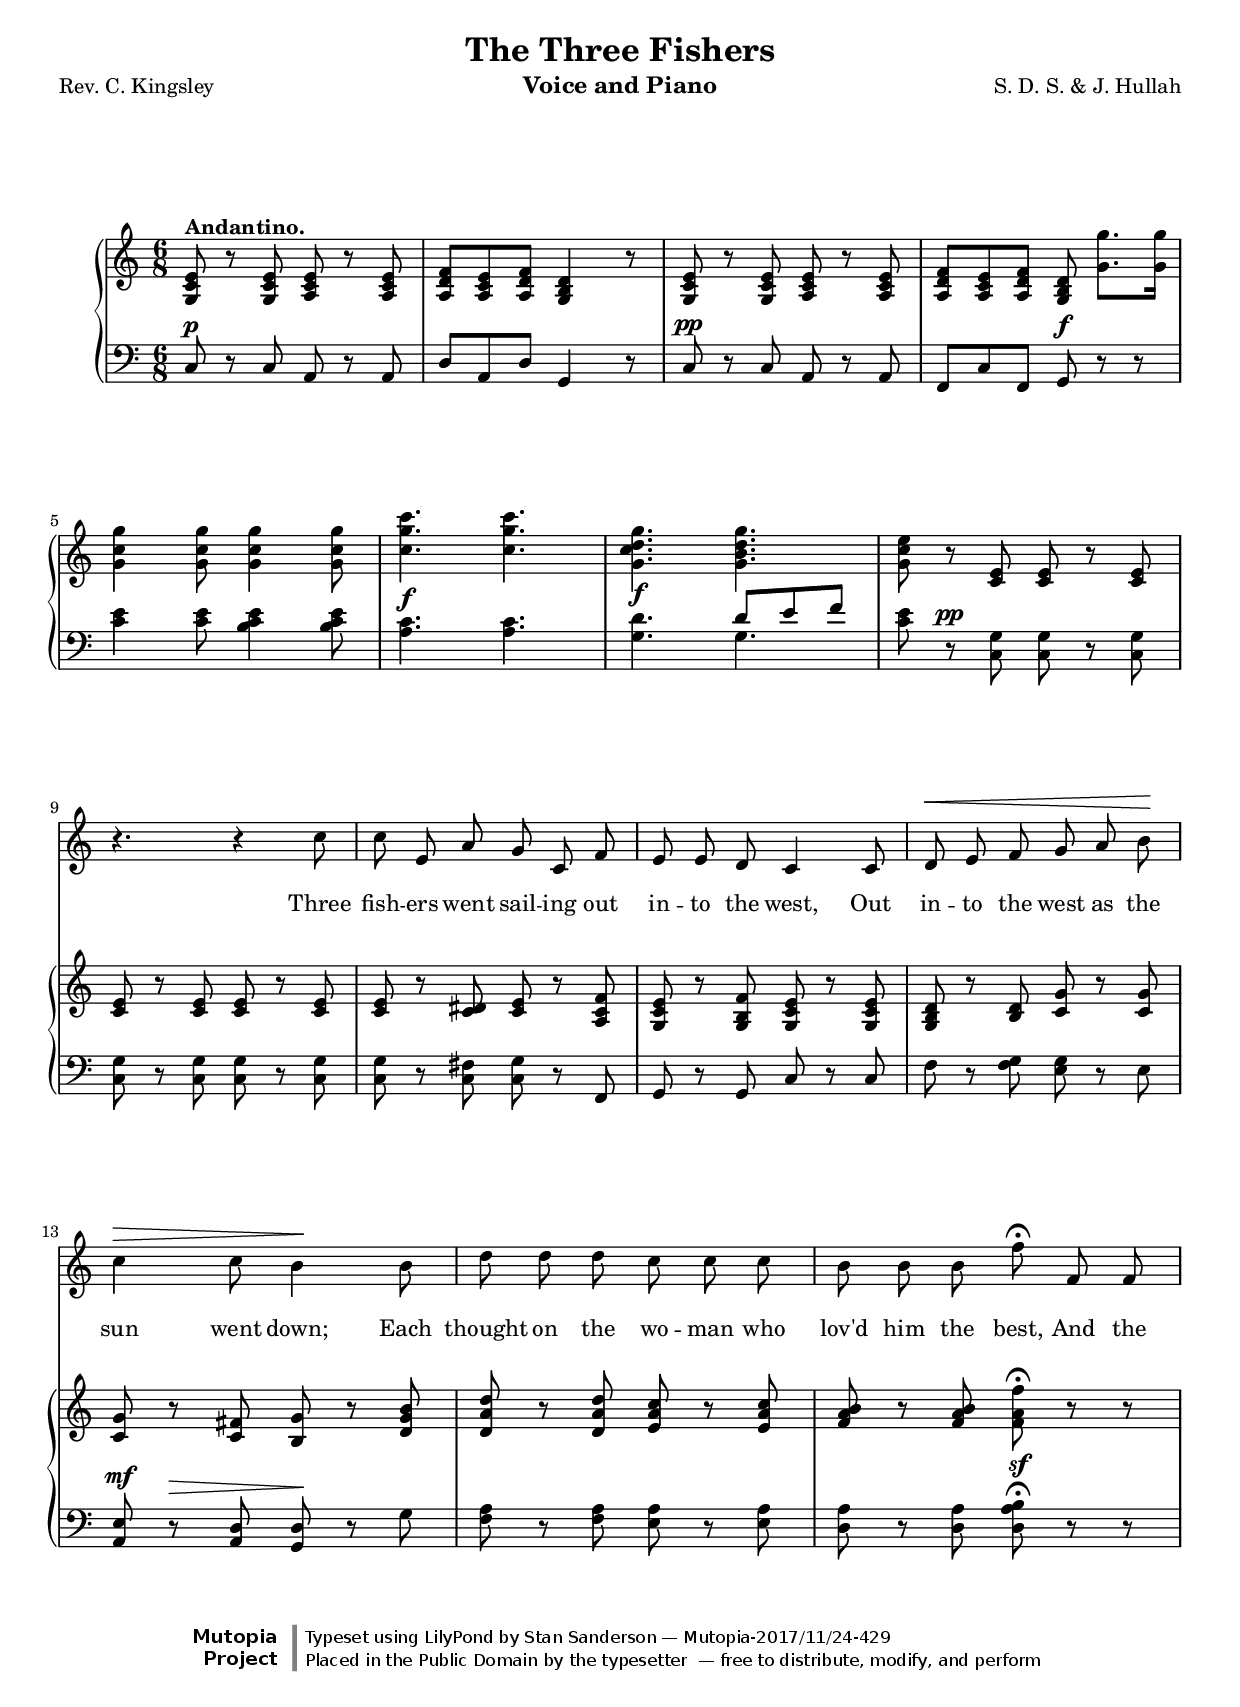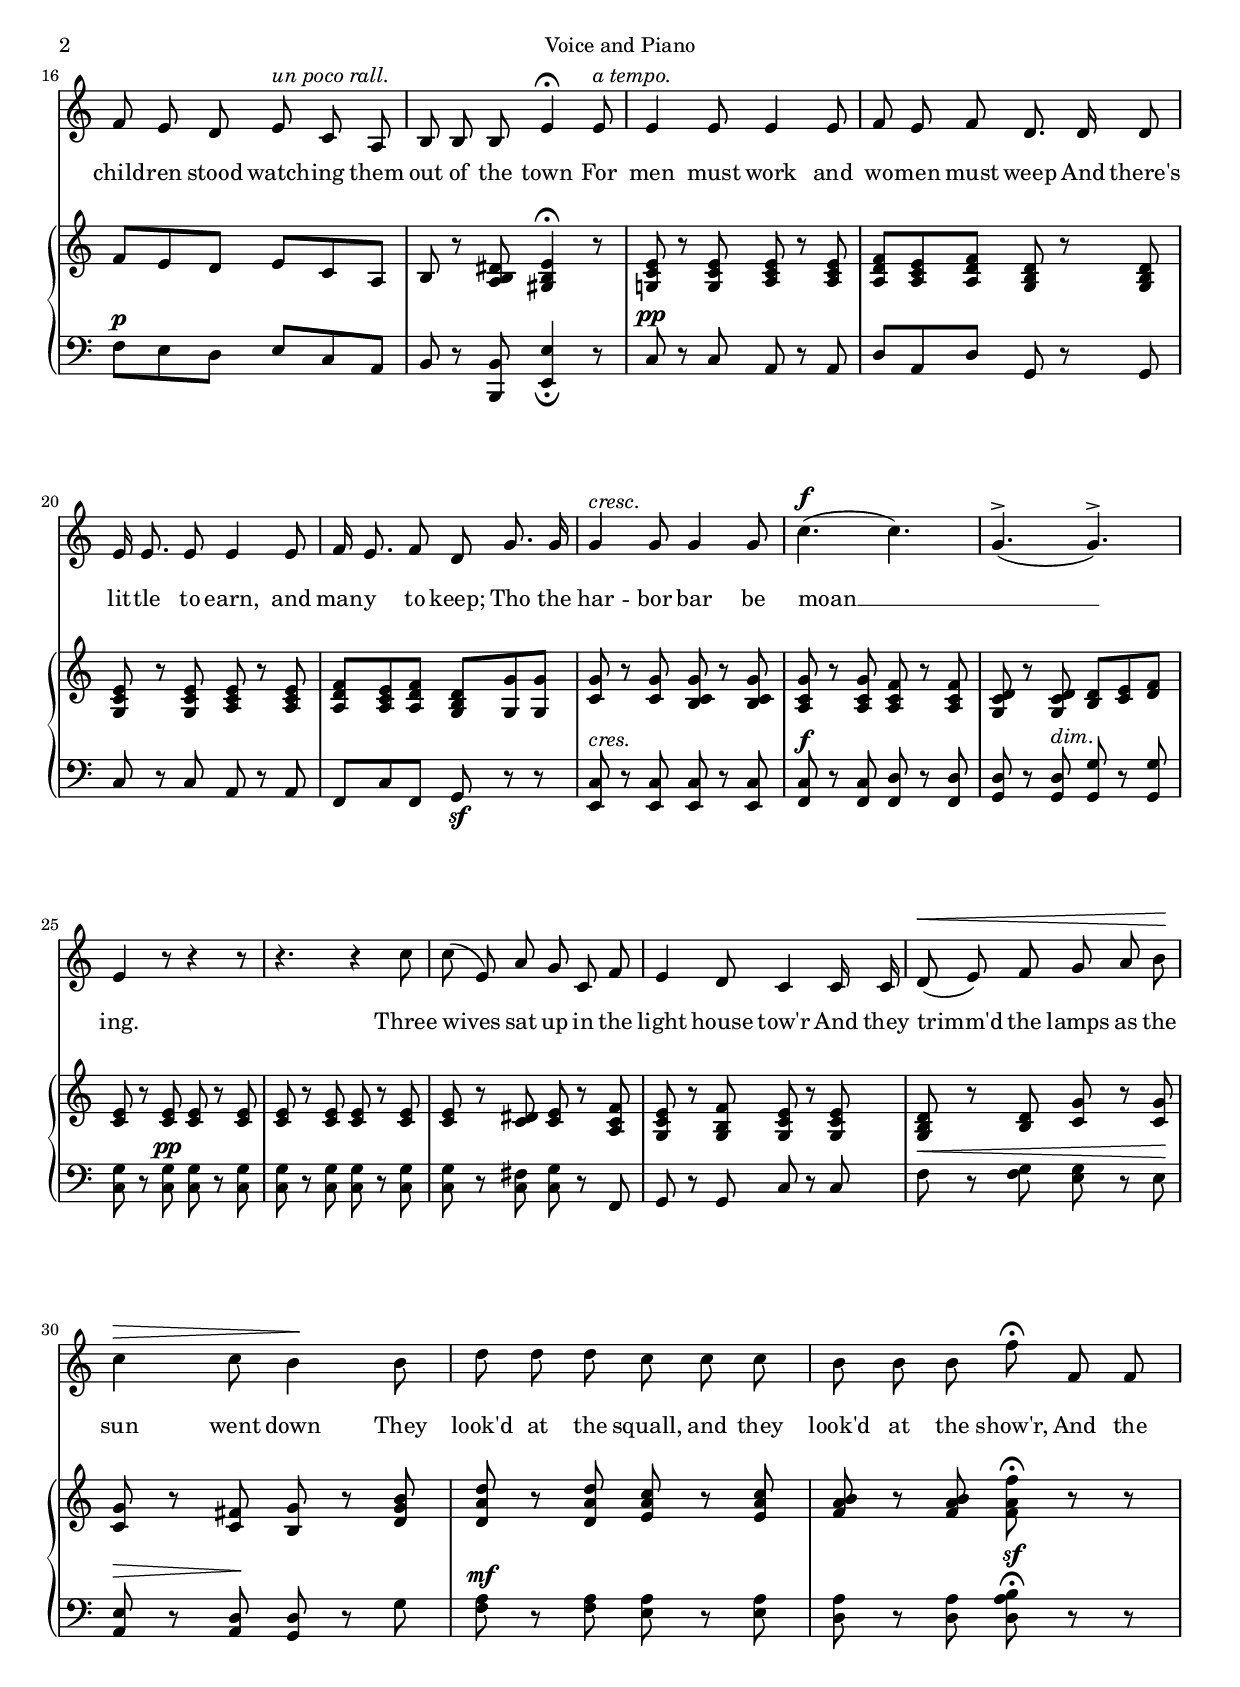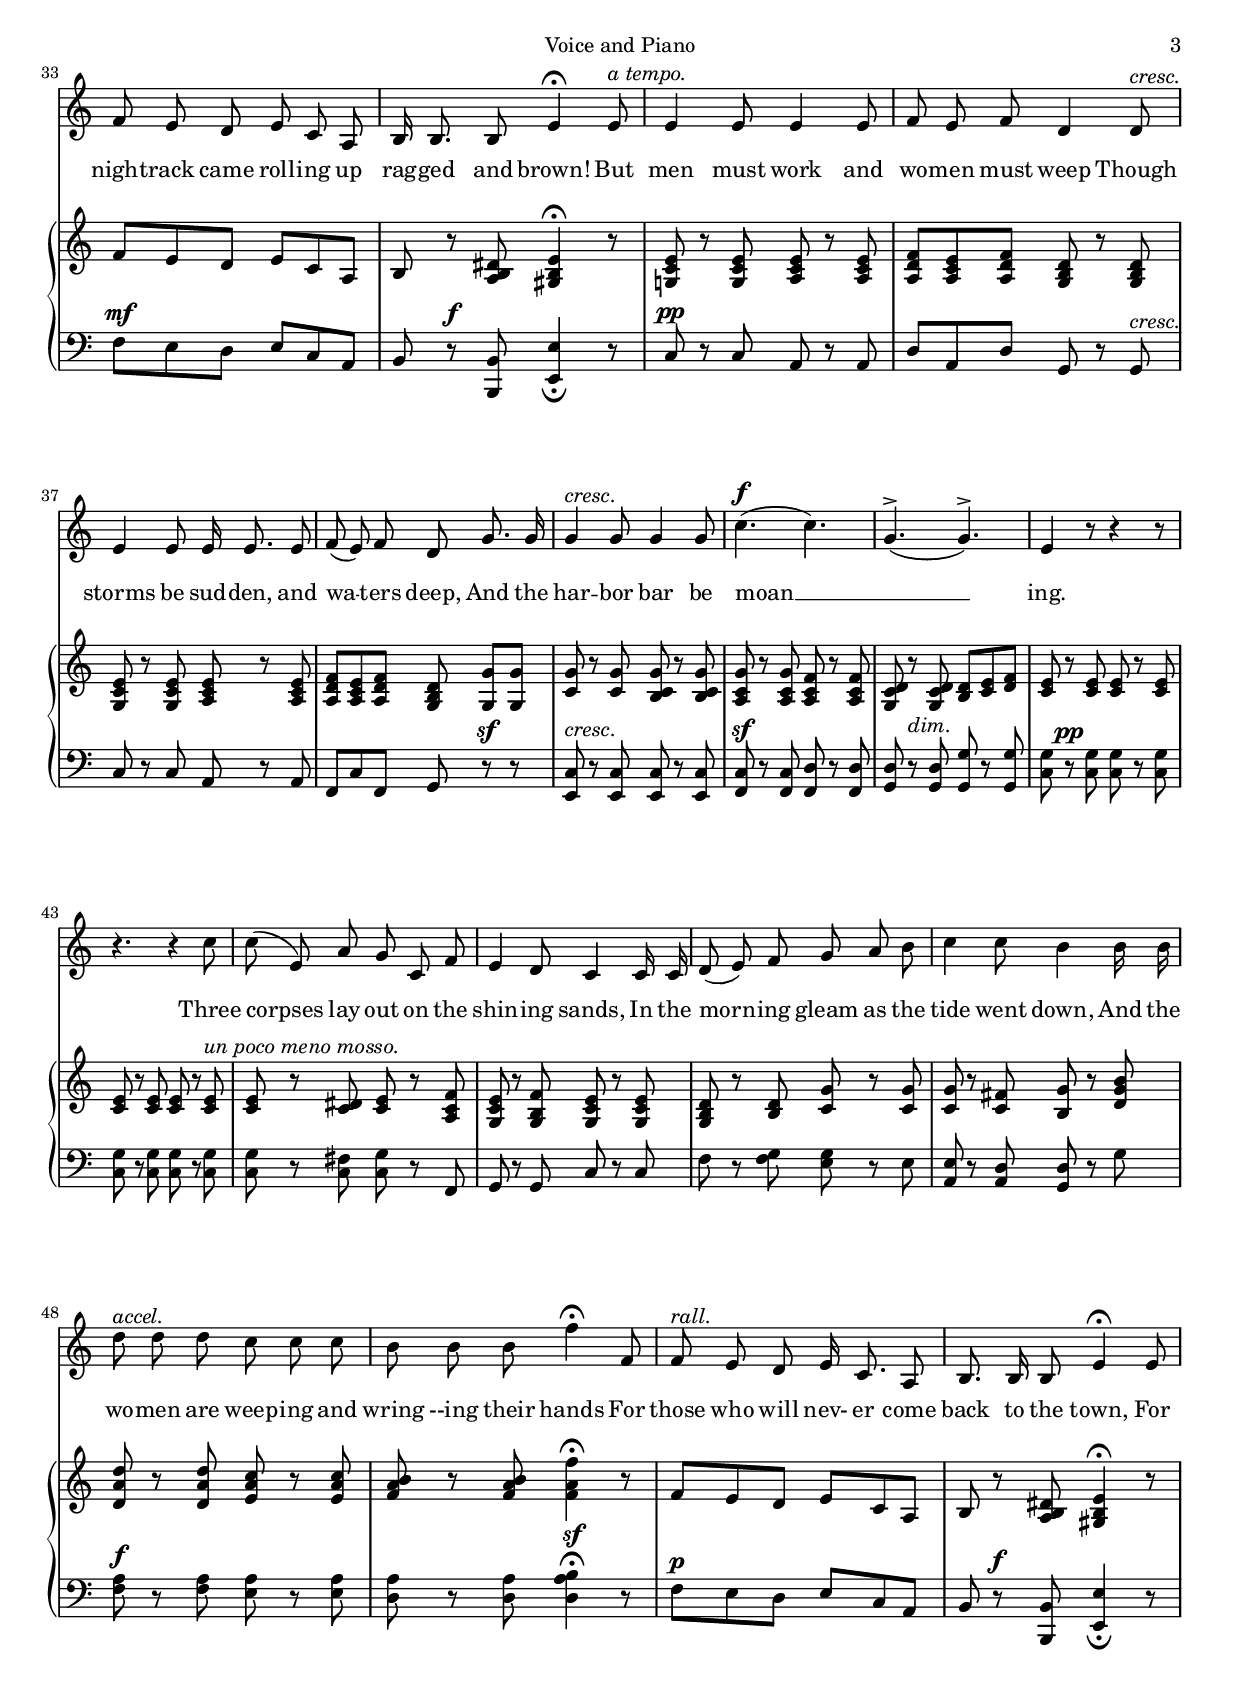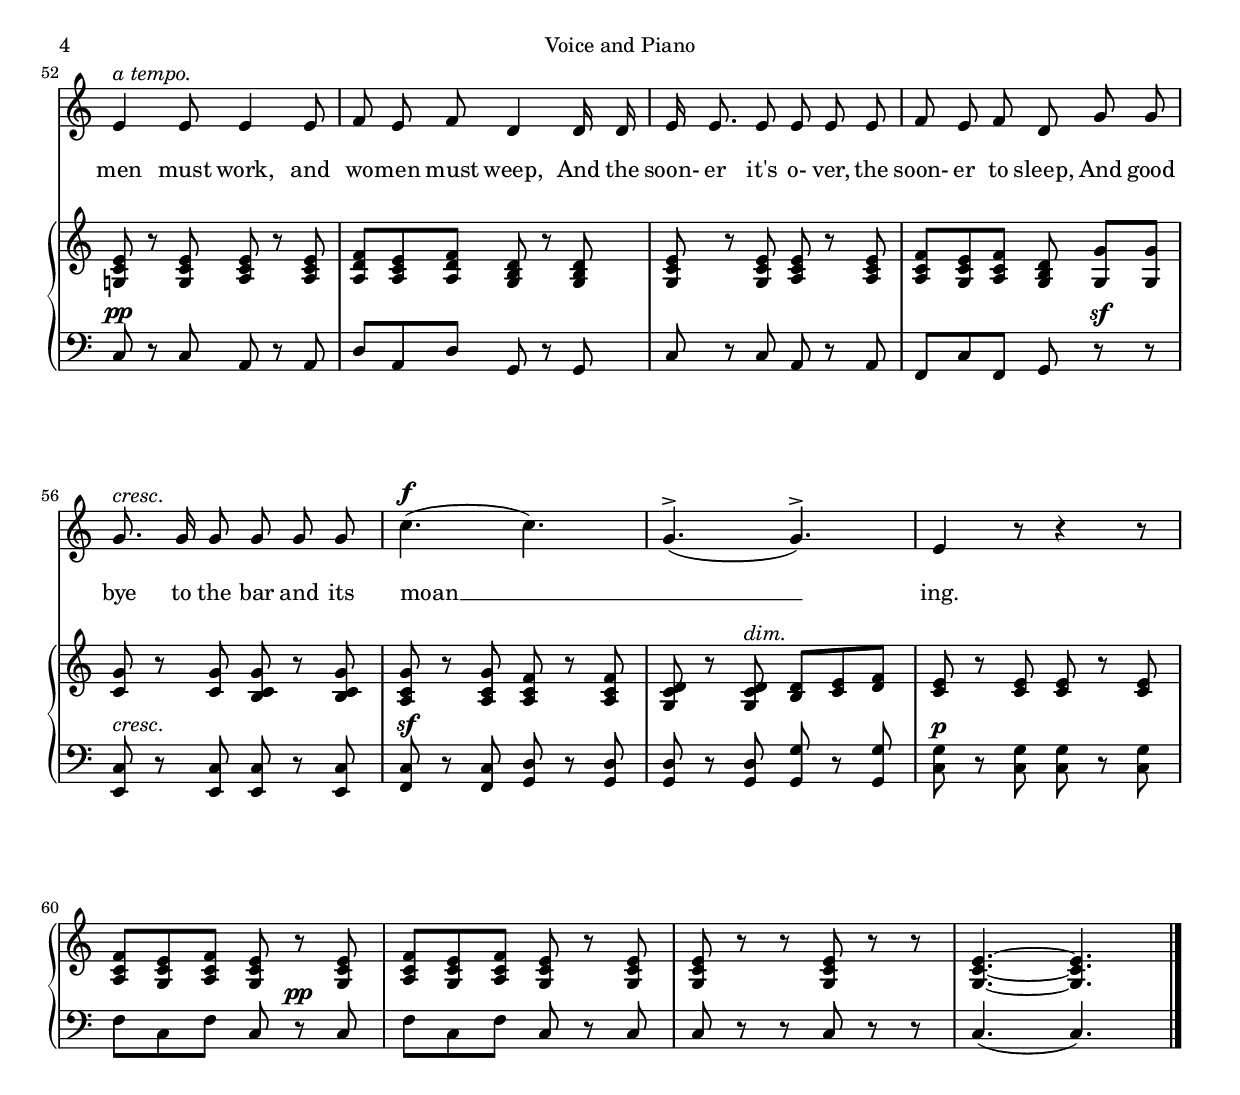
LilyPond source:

\version "2.18.2"
\include "english.ly"

#(set-global-staff-size 18)

\header {
  title = "The Three Fishers"
  composer = "S. D. S. & J. Hullah"
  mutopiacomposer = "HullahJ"
  poet = "Rev. C. Kingsley"
  instrument = "Voice and Piano"
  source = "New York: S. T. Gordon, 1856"
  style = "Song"
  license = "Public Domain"
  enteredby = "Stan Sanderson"
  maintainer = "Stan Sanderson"
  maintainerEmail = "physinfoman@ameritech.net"

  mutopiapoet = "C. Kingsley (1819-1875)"
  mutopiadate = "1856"
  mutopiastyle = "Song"
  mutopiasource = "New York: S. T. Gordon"

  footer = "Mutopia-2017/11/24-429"
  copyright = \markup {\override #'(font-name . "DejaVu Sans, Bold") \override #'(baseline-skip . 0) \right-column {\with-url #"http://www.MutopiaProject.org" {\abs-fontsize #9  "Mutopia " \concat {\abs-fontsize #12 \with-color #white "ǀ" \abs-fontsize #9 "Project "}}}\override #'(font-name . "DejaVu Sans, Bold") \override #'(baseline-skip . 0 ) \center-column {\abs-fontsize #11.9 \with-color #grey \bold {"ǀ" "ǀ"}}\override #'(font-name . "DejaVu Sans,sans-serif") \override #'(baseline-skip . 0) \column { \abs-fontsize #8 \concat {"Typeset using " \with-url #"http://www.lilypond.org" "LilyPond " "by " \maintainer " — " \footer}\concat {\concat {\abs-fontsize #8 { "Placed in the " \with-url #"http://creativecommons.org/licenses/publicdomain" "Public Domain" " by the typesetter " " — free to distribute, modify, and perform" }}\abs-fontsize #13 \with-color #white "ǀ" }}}
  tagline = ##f
}

\paper {
  top-margin = 7 \mm
  % default vertical spacing values have been multiplied by 1.5, except where noted with **
  system-system-spacing = #'((basic-distance . 18) (minimum-distance . 12) (padding . 1.5))
  % defaults are 12, 8, and 1
  score-system-spacing = #'((basic-distance . 21) (minimum-distance . 12) (padding . 1.5))
  % defaults are 14, 8, and 1
  markup-system-spacing = #'((basic-distance . 7.5) (padding . 13))
  % defaults are 5 and 0.5**
  score-markup-spacing = #'((basic-distance . 18) (padding . 0.75))
  % defaults are 12 and 0.5
  markup-markup-spacing = #'((basic-distance . 1.5) (padding . 0.75))
  % defaults are 1 and 0.5
  top-system-spacing = #'((basic-distance . 1.5) (padding . 1.5))
  % defaults are 1 and 1
  top-markup-spacing = #'((basic-distance . 4) (padding 1.5))
  % defaults are none** and 1
  last-bottom-spacing = #'((basic-distance . 1.5) (padding . 7))
  % defaults are 1 and 1**
}

\layout {
  % #(set-paper-size = "letter")
  indent = 8 \mm
  % interscoreline = 4.0 \mm
  % default vertical spacing values have been multiplied by 1.5, except where noted with **
  \context {
    \Staff
    \override VerticalAxisGroup.default-staff-staff-spacing =
    #'((basic-distance . 13.5) (minimum-distance . 12) (padding . 1.5))
    % defaults are 9, 8, and 1
    \RemoveEmptyStaves
    \override VerticalAxisGroup.remove-first = ##t
  }
  \context {
    \Lyrics
    \override VerticalAxisGroup.nonstaff-relatedstaff-spacing =
    #'((basic-distance . 7.5) (padding . 0.75))
    % defaults are 5.5** and 0.5
    \override VerticalAxisGroup.nonstaff-unrelatedstaff-spacing.padding = #1.5
    % default is 1
  }
}


%% Spelling curiosities not corrected!

melody =  \relative c'' {
  \key c\major \time 6/8
  s4.*2*4 \break s4.*2*4 \break
  r4. r4 c8 | c e, a g c, f | e e d c4 c8 | d^\< e f g a b\! |
  c4^\> c8 b4\! b8 | d d d c c c | b b b f'\fermata f, f |
  f e d e^\markup {\italic "un poco rall."} c a |
  b b b e4\fermata e8^\markup {\italic "a tempo."} | e4 e8 e4 e8 |
  f8 e f d8. d16 d8 | e16 e8. e8 e4 e8 | f16 e8. f8 d g8. g16 |
  g4^\markup { \italic cresc. } g8 g4 g8 | c4.^\f(\melisma c) | g4.^>( g^>)\melismaEnd |

  e4 r8 r4 r8 |r4. r4 c'8 | c8( e,) a g c, f |
  e4 d8 c4 c16 c | d8^\<( e) f g a b\! | c4^\> c8 b4\! b8 |
  d8 d d c c c | b b b f'\fermata f, f |
  f e d e c a | b16 b8. b8 e4\fermata e8^\markup {\italic "a tempo."} | e4 e8 e4 e8 |
  f8 e f d4 d8^\markup { \italic cresc. } | e4 e8 e16 e8. e8 | f( e) f d g8. g16 |
  g4^\markup { \italic cresc. } g8 g4 g8 | c4.^\f(\melisma c) | g4.^>( g^>)\melismaEnd |

  e4 r8 r4 r8 |r4. r4 c'8 | c( e,) a g c, f | e4 d8 c4 c16 c | d8( e) f g a b |
  c4 c8 b4 b16 b | d8^\markup {\italic "accel."} d d c c c | b b b f'4\fermata f,8 |
  f8^\markup {\italic "rall."} e d e16 c8. a8 | b8. b16 b8 e4\fermata e8 |
  e4^\markup {\italic "a tempo."} e8 e4 e8 | f e f d4 d16 d |
  e16 e8. e8 e e e | f e f d g g | g8.^\markup {\italic "cresc."} g16 g8 g g g |
  c4.^\f(\melisma c) | g4.^>( g^>)\melismaEnd | e4 r8 r4 r8 |\break
}

textA = \lyricmode {
  Three fish -- ers went sail -- ing out in -- to the west, Out in -- to the west
  as the sun went down; Each thought on the wo -- man who lov'd him the best,
  And the child -- ren stood watch -- ing them out of the town
  For men must work and wo -- men must weep And there's lit -- tle to earn,
  and man -- y to keep; Tho the har -- bor bar be moan __ ing.
  Three wives sat up in the light house tow'r And they trimm'd the lamps
  as the sun went down They look'd at the squall, and they look'd at the show'r,
  And the night -- rack came roll -- ing up rag -- ged and brown!
  But men must work and wo -- men must weep Though storms be sud -- den,
  and wa -- ters deep, And the har -- bor bar be moan __ ing.
  Three corpses lay out on the shin -- ing sands, In the morn -- ing gleam as the
  tide went down, And the wo -- men are weep -- ing and wring --ing their hands
  For those who will nev- er come back to the town, For men must work,
  and wo -- men must weep, And the soon- er it's o- ver, the soon- er to sleep,
  And good bye to the bar and its moan __ ing.
}

%%%% page numbers refer to original edition

upper = \relative c' {
  \key c\major \time 6/8
  <g c e>8^\markup {\bold "Andantino."} r <g c e> <a c e> r <a c e> |
  <a d f>8 <a c e> <a d f> <g b d>4 r8 | <g c e> r <g c e> <a c e> r <a c e> |
  <a d f>8 <a c e> <a d f> <g b d> <g' g'>8.[ <g g'>16] |
  <g c g'>4 <g c g'>8 <g c g'>4 <g c g'>8 | <c g' c>4. <c g' c> | <g c d g> <g b d g> |
  <g c e>8 r <c, e> <c e> r <c e> |
  <c e> r <c e> <c e> r <c e> | <c e> r <c ds> <c e> r <a c f> |
  <g c e> r <g b f'> <g c e> r <g c e> | <g b d> r <b d> <c g'> r <c g'> |
  <c g'>8 r <c fs> <b g'> r <d g b> | <d a' d> r <d a' d> <e a c> r <e a c> |
  <f a b>8 r <f a b> <f a f'>\fermata r r |
  %% page2
  f8 e d e c a | b r <a b ds> <gs b e>4\fermata r8 | <g! c e> r <g c e> <a c e> r <a c e> |
  <a d f>8 <a c e> <a d f> <g b d> r <g b d> | <g c e> r <g c e> <a c e> r <a c e> |
  <a d f>8 <a c e> <a d f> <g b d> <g g'> <g g'> |
  <c g'>8 r <c g'> <b c g'> r <b c g'> | <a c g'> r <a c g'> <a c f> r <a c f> |
  <g c d> r <g c d> <b d> <c e> <d f> |
  <c e> r <c e> <c e> r <c e> | <c e> r <c e> <c e> r <c e> | <c e> r <c ds> <c e> r <a c f> |
%%% page 3
  <g c e>8 r <g b f'> <g c e> r <g c e> | <g b d> r <b d> <c g'> r <c g'> |
  <c g'> r <c fs> <b g'> r <d g b> |
  <d a' d> r <d a' d> <e a c> r <e a c> | <f a b> r <f a b> <f a f'>\fermata r r |
  f8 e d e c a | b r <a b ds> <gs b e>4\fermata r8 | <g! c e> r <g c e> <a c e> r <a c e> |
  <a d f>8 <a c e> <a d f> <g b d> r <g b d> | <g c e> r <g c e> <a c e> r <a c e> |
  <a d f>8 <a c e> <a d f> <g b d> <g g'>[ <g g'>] |
%%% page4
  <g' c,> r <g c,> <g c, b> r <g c, b> | <g c, a> r <g c, a> <f c a> r <f c a> |
  <d c g> r <d c g> <d b> <e c> <f d> |
  <e c> r <e c> <e c> r <e c> |
  \break % fixes markup spacing issue in next measure
  <e c> r <e c> <e c> r <e c>^\markup {\italic "un poco meno mosso."} |
  <e c> r <ds c> <e c> r <f c a> |
  <e c g> r <f b, g> <e c g> r <e c g> | <d b g> r <d b> <g c,> r <g c,> |
  <g c,> r <fs c> <g b,> r <b g d> |
  <d a d,> r <d a d,> <c a e> r <c a e> | <b a f> r <b a f> <f' a, f>4\fermata r8 |
  f, e d e c a |
%%% page 5
  b r <ds b a> <e b gs>4\fermata r8 | <e c g!> r <e c g> <e c a> r <e c a> |
  <f d a> <e c a> <f d a> <d b g> r <d b g> |
  <e c g> r < e c g> <e c a> r <e c a> | <f c a> <e c g> <f c a> <d b g> <g g,>[ <g g,>] |
  <g c,> r <g c,> <g c, b> r < g c, b> |
  <g c, a> r <g c, a> <f c a> r <f c a> | <d c g> r <d c g>^\markup { \italic dim. } <d b> <e c> <f d> |
  <e c> r <e c> <e c> r <e c> |
  <f c a> <e c g> <f c a> <e c g> r <e c g> | <f c a> <e c g> <f c a> <e c g> r <e c g> |
  <e c g> r r <e c g> r r | <e c g>4. ~ <e c g>
}

lower = \relative c {
  \key c\major \time 6/8
  c8^\p r c a r a | d a d g,4 r8 | c^\pp r c a r a | f c' f, g^\f r r |
  <c' e>4 <c e>8 <b c e>4 <b c e>8 | <a c>4.^\f <a c> | <g d'>^\f <<{ d'8 e f }\\{ g,4.}>> |
  <c e>8 r^\pp <c, g'> <c g'> r <c g'> |
  <c g'>8 r <c g'> <c g'> r <c g'> | <c g'> r <c fs> <c g'> r f, | g r g c r c |
  f r <f g> <e g> r e |
  <e a,>8^\mf r^\> <d a> <d g,>\! r g | <f a> r <f a> <e a> r <e a> |
  <d a'>8 r <d a'> <d a' b>^\sf\fermata r r
  %% page2
  f^\p e d e c a | b r <b b,> <e e,>4_\fermata r8 | c^\pp r c a r a |
  d a d g, r g | c r c a r a |f c' f, g\sf r r |
  <c e,>^\markup {\italic cres. } r <c e,> <c e,> r <c e,> | <c f,>^\f r <c f,> <d f,> r <d f,> |
  <d g,> r <d g,>^\markup { \italic dim. } <g g,> r <g g,> |
  <g c,> r <g c,>^\pp <g c,> r <g c,> | <g c,> r <g c,> <g c,> r <g c,> |
  <g c,> r <fs c> <g c,> r f, |
%%% page 3
  g8 r g c r c | f^\< r <f g> <e g> r e\! | <e a,>^\> r <d a>\! <d g,> r g |
  <f a>^\mf r <f a> <e a> r <e a> | <d a'>8 r <d a'> <d a' b>^\sf\fermata r r
  f^\mf e d e c a | b r^\f <b b,> <e e,>4_\fermata r8 | c^\pp r c a r a |
  d a d g, r g^\markup {\italic cresc. } | c r c a r a | f c' f, g r^\sf r
%%% page 4
  <c e,>^\markup {\italic cresc. } r <c e,> <c e,> r <c e,> | <c f,>^\sf r <c f,> <d f,> r <d f,> |
  <d g,> r^\markup {\italic dim. } <d g,> <g g,> r <g g,> |
  <g c,> r^\pp <g c,> <g c,> r <g c,> | <g c,> r <g c,> <g c,> r <g c,> |
  <g c,> r <fs c> <g c,> r f, |
  g r g c r c | f r <f g> <e g> r e | <e a,> r <d a> <d g,> r g |
  <f a>^\f r <f a> <e a> r <e a> | <d a'>8 r <d a'> <d a' b>4^\sf\fermata r8 |
  f^\p e d e c a |
%%% page 5
  b8 r^\f <b b,> <e e,>4_\fermata r8 | c^\pp r c a r a | d a d g, r g |
  c r c a r a | f c' f, g r^\sf r | <c e,>^\markup {\italic cresc. } r <c e,> <c e,> r <c e,> |
  <c f,>^\sf r <c f,> <d g,> r <d g,> | <d g,> r <d g,> <g g,> r <g g,> |
  <g c,>^\p r <g c,> <g c,> r <g c,> |
  f c f c r^\pp c |f c f c r c | c r r c r r | c4.( c) | \bar "|."
}

\score {
  <<
    \new Staff = "melodystaff" \with {
      midiInstrument = #"choir aahs"
    } <<
      \new Voice = "mel" {
        \autoBeamOff
        \melody
      }
      \lyricsto mel \new Lyrics \textA
    >>

    \new PianoStaff <<
      \new Staff = "upper" \upper
      \new Staff = "lower" <<
        \clef bass
        \lower
      >>
    >>
  >>
  \layout { }
  \midi {
    \tempo 4. = 40
  }
}
